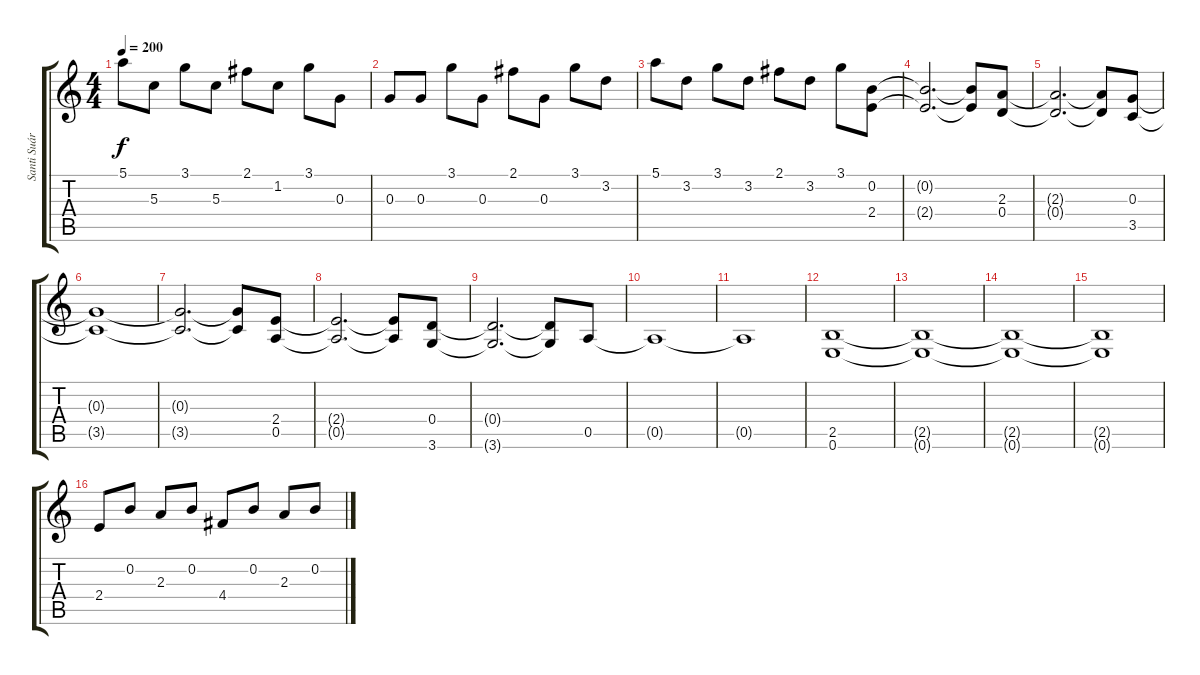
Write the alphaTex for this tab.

\track ("Santi Suárez" "Santi Suár") {instrument distortionguitar}
\staff {score tabs}
\tuning (E4 B3 G3 D3 A2 E2) {hide}
\ts (4 4)
\tempo 200
\clef g2
\ks c
5.1.8{dy f} 5.3.8 3.1.8 5.3.8 2.1.8 1.2.8 3.1.8 0.3.8 |
0.3.8 0.3.8 3.1.8 0.3.8 2.1.8 0.3.8 3.1.8 3.2.8 |
5.1.8 3.2.8 3.1.8 3.2.8 2.1.8 3.2.8 3.1.8 (0.2 2.4).8 |
(0.2{t} 2.4{t}).2{d} (0.2{t} 2.4{t}).8 (2.3 0.4).8 |
(2.3{t} 0.4{t}).2{d} (2.3{t} 0.4{t}).8 (0.3 3.5).8 |
(0.3{t} 3.5{t}).1 |
(0.3{t} 3.5{t}).2{d} (0.3{t} 3.5{t}).8 (2.4 0.5).8 |
(2.4{t} 0.5{t}).2{d} (2.4{t} 0.5{t}).8 (0.4 3.6).8 |
(0.4{t} 3.6{t}).2{d} (0.4{t} 3.6{t}).8 0.5.8 |
0.5{t}.1 |
0.5{t}.1 |
(2.5 0.6).1 |
(2.5{t} 0.6{t}).1 |
(2.5{t} 0.6{t}).1 |
(2.5{t} 0.6{t}).1 |
2.4.8 0.2.8 2.3.8 0.2.8 4.4.8 0.2.8 2.3.8 0.2.8
